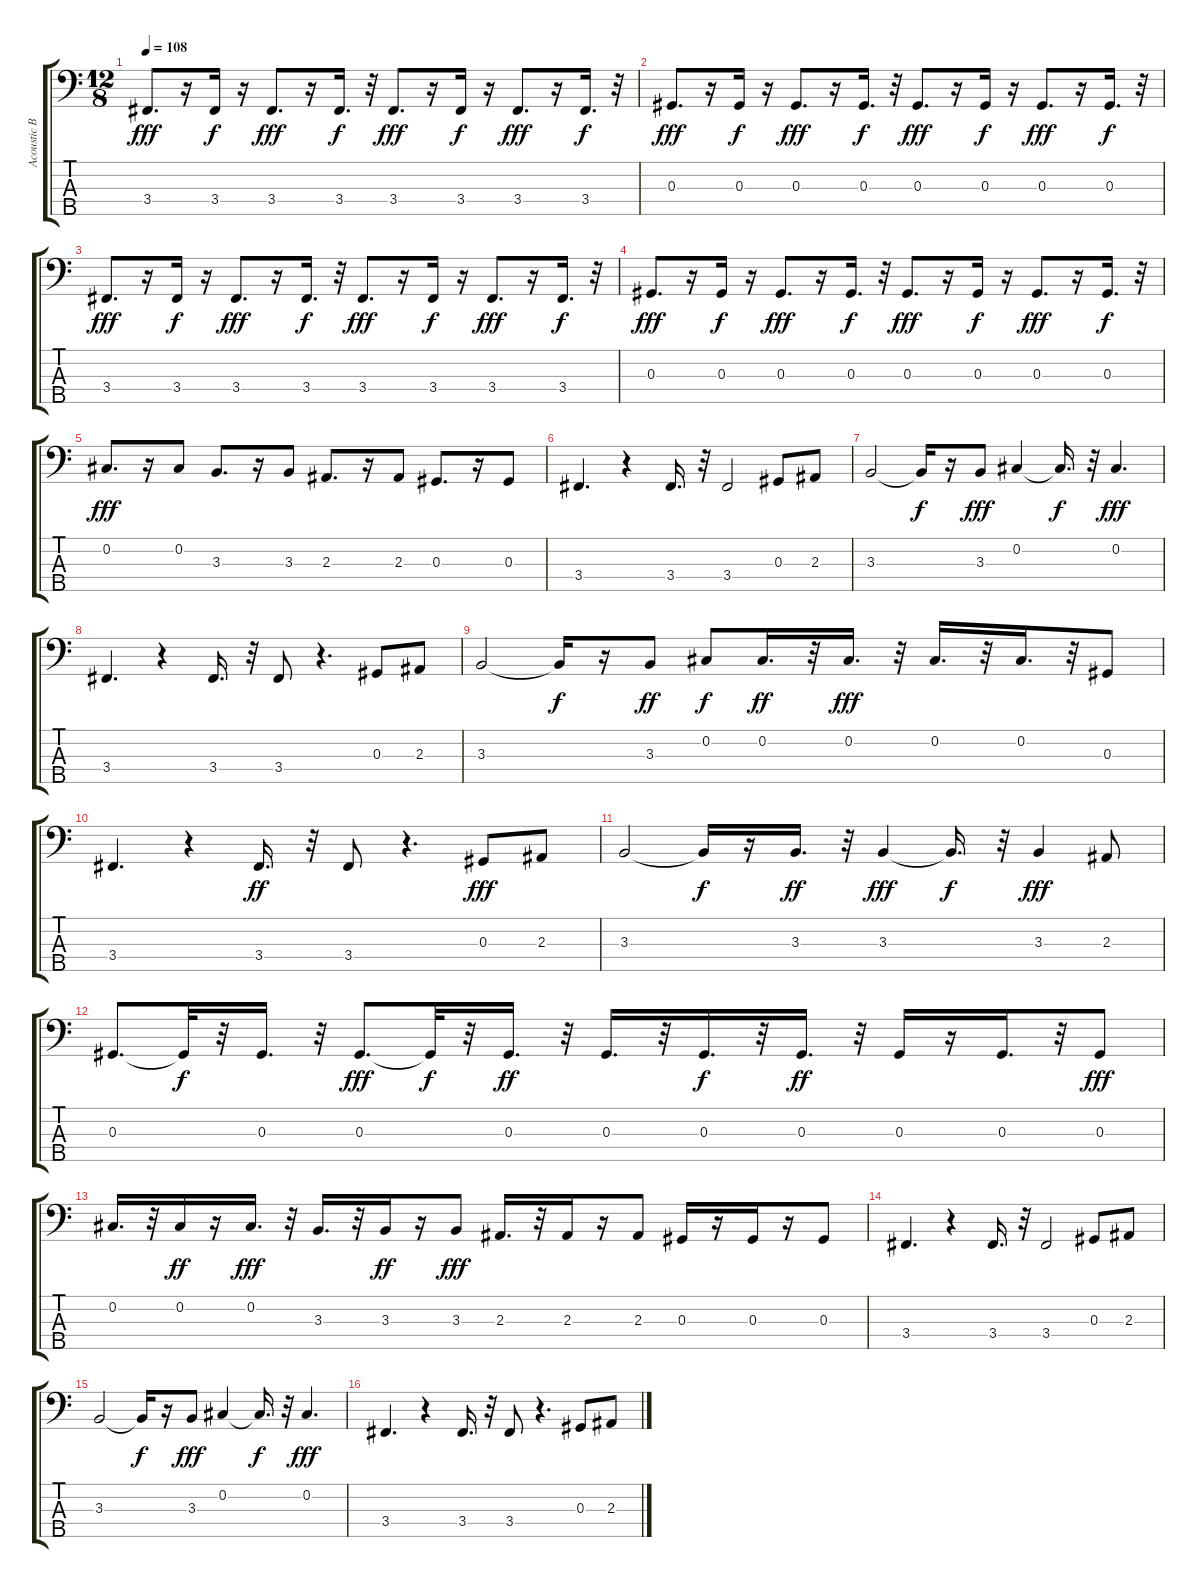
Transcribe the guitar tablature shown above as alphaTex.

\track ("Acoustic Bass       " "Acoustic B") {instrument acousticbass}
\staff {score tabs}
\tuning (Gb2 Db2 Ab1 Eb1 Bb0) {hide}
\ts (12 8)
\tempo 108
\clef f4
\ks c
3.4.8{d dy fff} r.16 3.4.16{dy f} r.16 3.4.8{d dy fff} r.16 3.4.16{d dy f} r.32 3.4.8{d dy fff} r.16 3.4.16{dy f} r.16 3.4.8{d dy fff} r.16 3.4.16{d dy f} r.32 |
0.3.8{d dy fff} r.16 0.3.16{dy f} r.16 0.3.8{d dy fff} r.16 0.3.16{d dy f} r.32 0.3.8{d dy fff} r.16 0.3.16{dy f} r.16 0.3.8{d dy fff} r.16 0.3.16{d dy f} r.32 |
3.4.8{d dy fff} r.16 3.4.16{dy f} r.16 3.4.8{d dy fff} r.16 3.4.16{d dy f} r.32 3.4.8{d dy fff} r.16 3.4.16{dy f} r.16 3.4.8{d dy fff} r.16 3.4.16{d dy f} r.32 |
0.3.8{d dy fff} r.16 0.3.16{dy f} r.16 0.3.8{d dy fff} r.16 0.3.16{d dy f} r.32 0.3.8{d dy fff} r.16 0.3.16{dy f} r.16 0.3.8{d dy fff} r.16 0.3.16{d dy f} r.32 |
0.2.8{d dy fff} r.16 0.2.8 3.3.8{d} r.16 3.3.8 2.3.8{d} r.16 2.3.8 0.3.8{d} r.16 0.3.8 |
3.4.4{d} r.4 3.4.16{d} r.32 3.4.2 0.3.8 2.3.8 |
3.3.2 3.3{t}.16{dy f} r.16 3.3.8{dy fff} 0.2.4 0.2{t}.16{d dy f} r.32 0.2.4{d dy fff} |
3.4.4{d} r.4 3.4.16{d} r.32 3.4.8 r.4{d} 0.3.8 2.3.8 |
3.3.2 3.3{t}.16{dy f} r.16 3.3.8{dy ff} 0.2.8{dy f} 0.2.16{d dy ff} r.32 0.2.16{d dy fff} r.32 0.2.16{d} r.32 0.2.16{d} r.32 0.3.8 |
3.4.4{d} r.4 3.4.16{d dy ff} r.32 3.4.8 r.4{d} 0.3.8{dy fff} 2.3.8 |
3.3.2 3.3{t}.16{dy f} r.16 3.3.16{d dy ff} r.32 3.3.4{dy fff} 3.3{t}.16{d dy f} r.32 3.3.4{dy fff} 2.3.8 |
0.3.8{d} 0.3{t}.32{dy f} r.32 0.3.16{d} r.32 0.3.8{d dy fff} 0.3{t}.32{dy f} r.32 0.3.16{d dy ff} r.32 0.3.16{d} r.32 0.3.16{d dy f} r.32 0.3.16{d dy ff} r.32 0.3.16 r.16 0.3.16{d} r.32 0.3.8{dy fff} |
0.2.16{d} r.32 0.2.16{dy ff} r.16 0.2.16{d dy fff} r.32 3.3.16{d} r.32 3.3.16{dy ff} r.16 3.3.8{dy fff} 2.3.16{d} r.32 2.3.16 r.16 2.3.8 0.3.16 r.16 0.3.16 r.16 0.3.8 |
3.4.4{d} r.4 3.4.16{d} r.32 3.4.2 0.3.8 2.3.8 |
3.3.2 3.3{t}.16{dy f} r.16 3.3.8{dy fff} 0.2.4 0.2{t}.16{d dy f} r.32 0.2.4{d dy fff} |
3.4.4{d} r.4 3.4.16{d} r.32 3.4.8 r.4{d} 0.3.8 2.3.8
